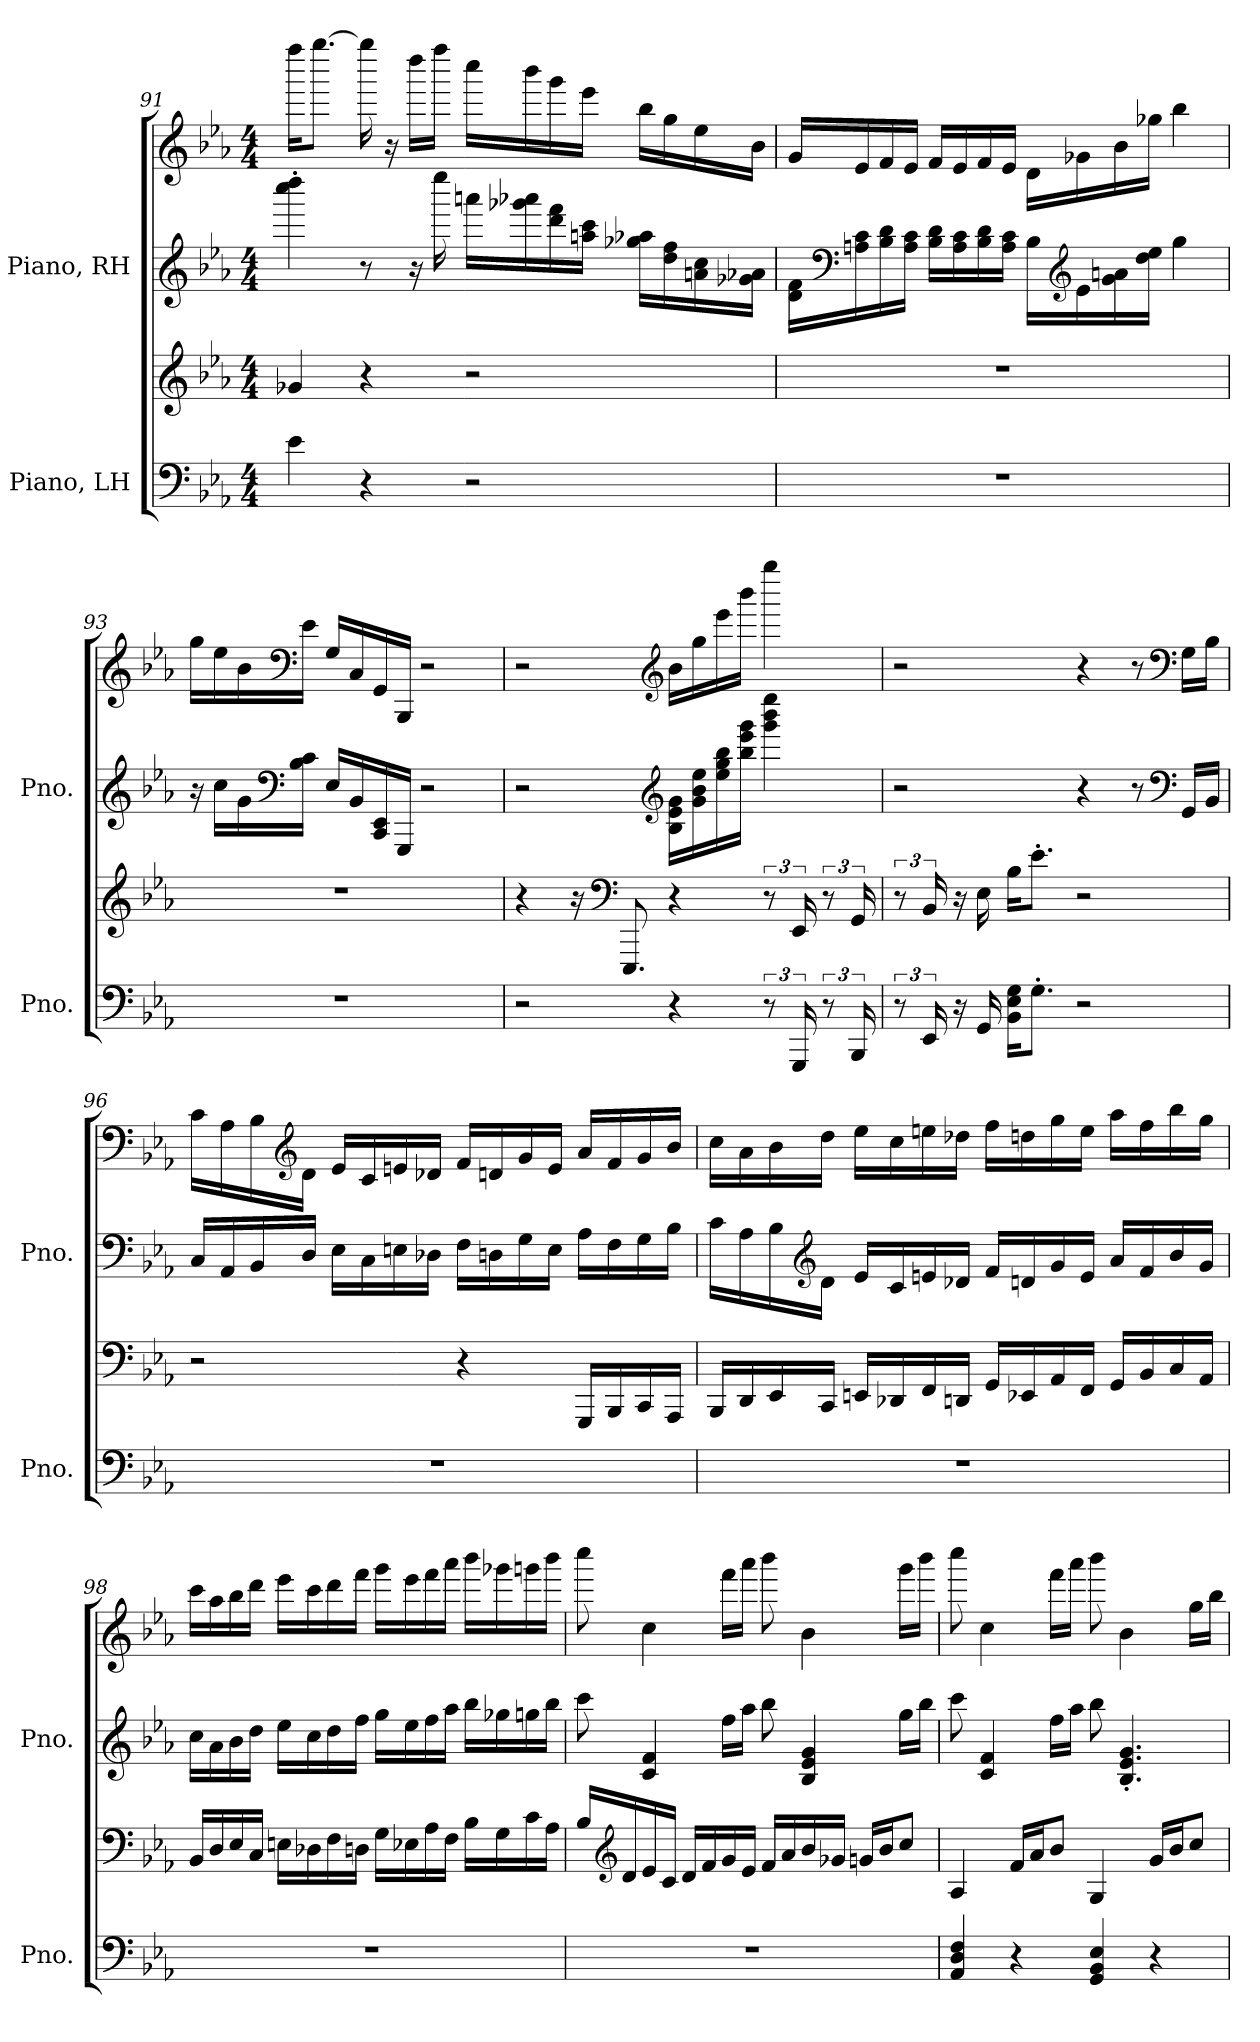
**kern	**kern	**kern	**kern
*part2	*part2	*part1	*part1
*staff4	*staff3	*staff2	*staff1
*I"Piano, LH	*	*I"Piano, RH	*
*I'Pno.	*	*I'Pno.	*
!!LO:PB:g=z
*clefF4	*clefG2	*clefG2	*clefG2
*k[b-e-a-]	*k[b-e-a-]	*k[b-e-a-]	*k[b-e-a-]
*M4/4	*M4/4	*M4/4	*M4/4
=91	=91	=91	=91
4e-\	4g-X/	4cccc\' 4dddd\'	16ffff\KL
.	.	.	[8.gggg\J
4r	4r	8r	16gggg\]
.	.	.	16r
.	.	16r	16dddd\LL
.	.	16eeee-\	16ffff\JJ
2r	2r	16aaan\LL	16cccc\LL
.	.	16ggg-X\ 16aaa-X\	16bbb-\
.	.	16ddd\ 16fff\	16ggg\
.	.	16aan\ 16ccc\JJ	16eee-\JJ
.	.	16gg-X\ 16aa-X\LL	16bb-\LL
.	.	16dd\ 16ff\	16gg\
.	.	16an\ 16cc\	16ee-\
.	.	16g-X\ 16a-X\JJ	16b-\JJ
!!LO:LB:g=z
=92	=92	=92	=92
1r	1r	16d\ 16f\LL	16g/LL
*	*	*clefF4	*
.	.	16An\ 16c\	16e-/
.	.	16B-\ 16d\	16f/
.	.	16A\ 16c\JJ	16e-/JJ
.	.	16B-\ 16d\LL	16f/LL
.	.	16A\ 16c\	16e-/
.	.	16B-\ 16d\	16f/
.	.	16A\ 16c\JJ	16e-/JJ
.	.	16B-\LL	16d\LL
*	*	*clefG2	*
.	.	16e-\	16g-X\
.	.	16g\ 16an\	16b-\
.	.	16dd\ 16ee-\JJ	16gg-X\JJ
.	.	4gg\	4bb-\
=93	=93	=93	=93
1r	1r	16r	16gg\LL
.	.	16cc\LL	16ee-\
.	.	16g\	16b-\
*	*	*clefF4	*clefF4
.	.	16B-\ 16c\JJ	16e-\JJ
.	.	16E-/LL	16G/LL
.	.	16BB-/	16C/
.	.	16CC/ 16EE-/	16GG/
.	.	16GGG/JJ	16BBB-/JJ
.	.	2r	2r
!!LO:LB:g=z
=94	=94	=94	=94
2r	4r	2r	2r
.	16r	.	.
*	*clefF4	*	*
.	8.EEE-/	.	.
*	*	*clefG2	*clefG2
4r	4r	16B-\ 16e-\ 16g\LL	16b-\LL
.	.	16g\ 16b-\ 16ee-\	16gg\
.	.	16ee-\ 16gg\ 16bb-\	16eee-\
.	.	16bb-\ 16eee-\ 16ggg\JJ	16bbb-\JJ
12r	12r	4ggg\ 4bbb-\ 4eeee-\	4gggg\
24GGG/	24EE-/	.	.
12r	12r	.	.
24BBB-/	24GG/	.	.
=95	=95	=95	=95
12r	12r	2r	2r
24EE-/	24BB-/	.	.
16r	16r	.	.
16GG/	16E-\	.	.
16BB-\ 16E-\ 16G\KL	16B-\KL	.	.
8.G'\J	8.e-'\J	.	.
2r	2r	4r	4r
.	.	8r	8r
*	*	*clefF4	*clefF4
.	.	16GG/LL	16G\LL
.	.	16BB-/JJ	16B-\JJ
!!LO:PB:g=z
=96	=96	=96	=96
1r	2r	16C/LL	16c\LL
.	.	16AA-/	16A-\
.	.	16BB-/	16B-\
*	*	*	*clefG2
.	.	16D/JJ	16d\JJ
.	.	16E-\LL	16e-/LL
.	.	16C\	16c/
.	.	16En\	16en/
.	.	16D-X\JJ	16d-X/JJ
.	4r	16F\LL	16f/LL
.	.	16Dn\	16dn/
.	.	16G\	16g/
.	.	16E\JJ	16e/JJ
.	16GGG/LL	16A-\LL	16a-/LL
.	16BBB-/	16F\	16f/
.	16CC/	16G\	16g/
.	16AAA-/JJ	16B-\JJ	16b-/JJ
=97	=97	=97	=97
1r	16BBB-/LL	16c\LL	16cc\LL
.	16DD/	16A-\	16a-\
.	16EE-/	16B-\	16b-\
*	*	*clefG2	*
.	16CC/JJ	16d\JJ	16dd\JJ
.	16EEn/LL	16e-/LL	16ee-\LL
.	16DD-X/	16c/	16cc\
.	16FF/	16en/	16een\
.	16DDn/JJ	16d-X/JJ	16dd-X\JJ
.	16GG/LL	16f/LL	16ff\LL
.	16EE-X/	16dn/	16ddn\
.	16AA-/	16g/	16gg\
.	16FF/JJ	16e/JJ	16ee\JJ
.	16GG/LL	16a-/LL	16aa-\LL
.	16BB-/	16f/	16ff\
.	16C/	16b-/	16bb-\
.	16AA-/JJ	16g/JJ	16gg\JJ
!!LO:LB:g=z
=98	=98	=98	=98
1r	16BB-/LL	16cc\LL	16ccc\LL
.	16D/	16a-\	16aa-\
.	16E-/	16b-\	16bb-\
.	16C/JJ	16dd\JJ	16ddd\JJ
.	16En\LL	16ee-\LL	16eee-\LL
.	16D-X\	16cc\	16ccc\
.	16F\	16dd\	16ddd\
.	16Dn\JJ	16ff\JJ	16fff\JJ
.	16G\LL	16gg\LL	16ggg\LL
.	16E-X\	16ee-\	16eee-\
.	16A-\	16ff\	16fff\
.	16F\JJ	16aa-\JJ	16aaa-\JJ
.	16B-\LL	16bb-\LL	16bbb-\LL
.	16G\	16gg-X\	16ggg-X\
.	16c\	16ggn\	16gggn\
.	16A-\JJ	16bb-\JJ	16bbb-\JJ
!!LO:LB:g=z
=99	=99	=99	=99
1r	16B-/LL	8ccc\	8cccc\
*	*clefG2	*	*
.	16d/	.	.
.	16e-/	4c/ 4f/	4cc\
.	16c/JJ	.	.
.	16d/LL	.	.
.	16f/	.	.
.	16g/	16ff\LL	16fff\LL
.	16e-/JJ	16aa-\JJ	16aaa-\JJ
.	16f/LL	8bb-\	8bbb-\
.	16a-/	.	.
.	16b-/	4B-/ 4e-/ 4g/	4b-\
.	16g-X/JJ	.	.
.	16gn/LL	.	.
.	16b-/J	.	.
.	8cc/J	16gg\LL	16ggg\LL
.	.	16bb-\JJ	16bbb-\JJ
=100	=100	=100	=100
4AA-/ 4D/ 4F/	4A-/	8ccc\	8cccc\
.	.	4c/ 4f/	4cc\
4r	16f/LL	.	.
.	16a-/J	.	.
.	8b-/J	16ff\LL	16fff\LL
.	.	16aa-\JJ	16aaa-\JJ
4GG/ 4BB-/ 4E-/	4G/	8bb-\	8bbb-\
.	.	4.B-/' 4.e-/' 4.g/'	4b-\
4r	16g/LL	.	.
.	16b-/J	.	.
.	8cc/J	.	16gg\LL
.	.	.	16bb-\JJ
=	=	=	=
*-	*-	*-	*-
